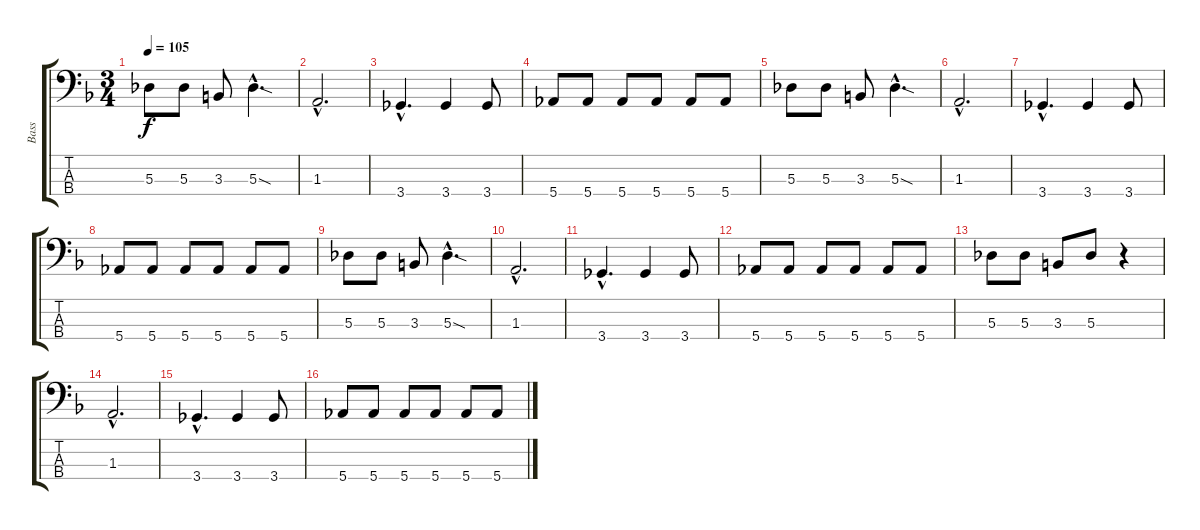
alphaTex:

\track ("Bass" "Bass") {instrument electricbasspick}
\staff {score tabs}
\tuning (Gb2 Db2 Ab1 Eb1) {hide}
\ts (3 4)
\tempo 105
\clef f4
\ks f
5.3.8{dy f} 5.3.8 3.3.8 5.3{sod hac}.4{d} |
1.3{hac}.2{d} |
3.4{hac}.4{d} 3.4.4 3.4.8 |
5.4.8 5.4.8 5.4.8 5.4.8 5.4.8 5.4.8 |
5.3.8 5.3.8 3.3.8 5.3{sod hac}.4{d} |
1.3{hac}.2{d} |
3.4{hac}.4{d} 3.4.4 3.4.8 |
5.4.8 5.4.8 5.4.8 5.4.8 5.4.8 5.4.8 |
5.3.8 5.3.8 3.3.8 5.3{sod hac}.4{d} |
1.3{hac}.2{d} |
3.4{hac}.4{d} 3.4.4 3.4.8 |
5.4.8 5.4.8 5.4.8 5.4.8 5.4.8 5.4.8 |
5.3.8 5.3.8 3.3.8 5.3.8 r.4 |
1.3{hac}.2{d} |
3.4{hac}.4{d} 3.4.4 3.4.8 |
5.4.8 5.4.8 5.4.8 5.4.8 5.4.8 5.4.8
